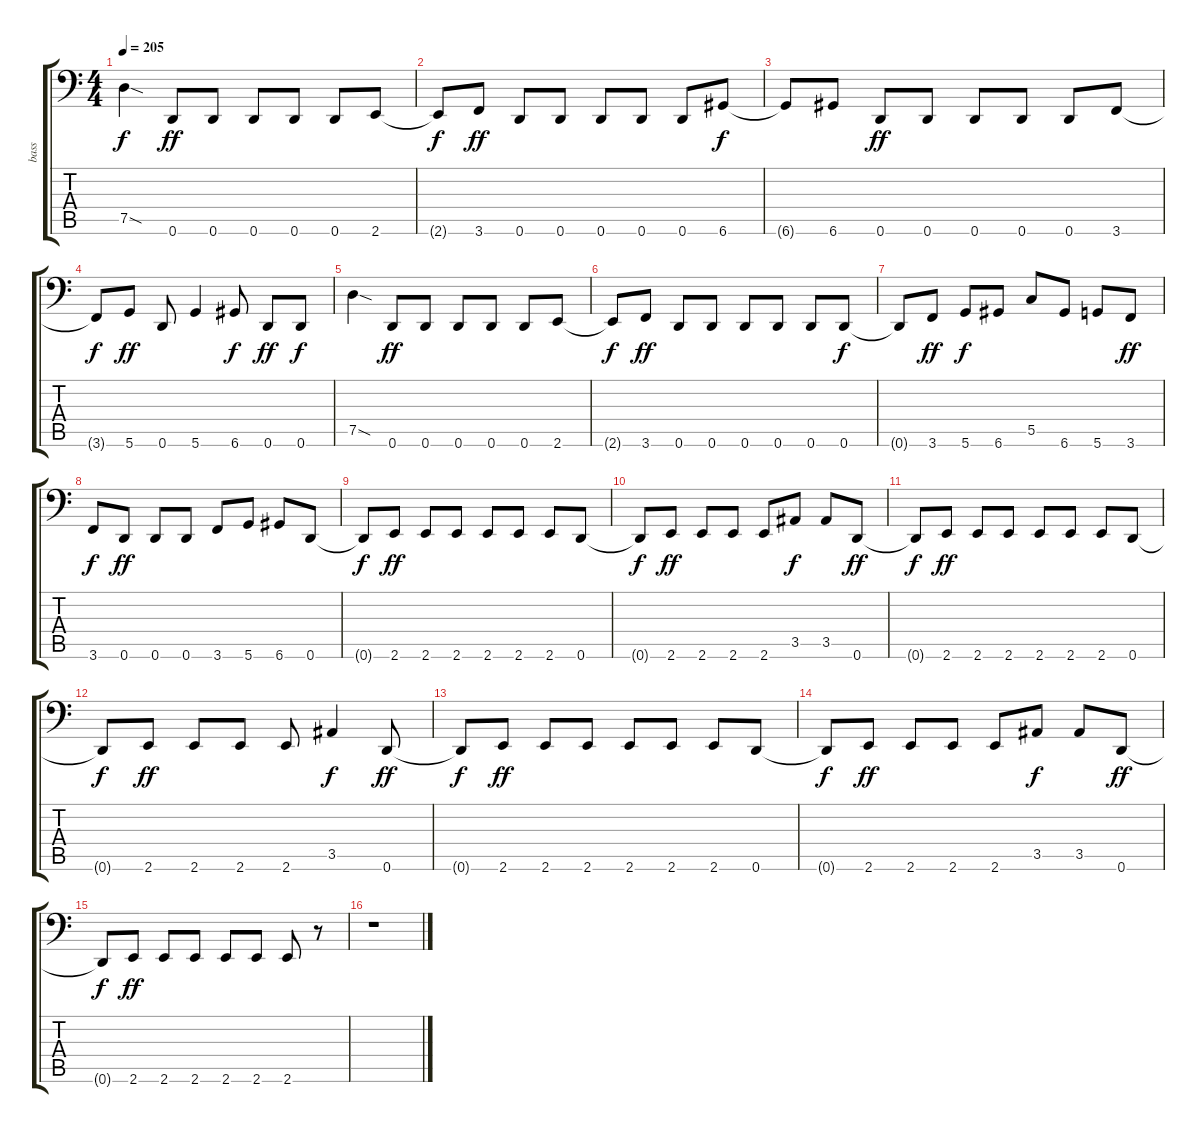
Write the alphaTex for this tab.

\track ("bass" "bass") {instrument electricbasspick}
\staff {score tabs}
\tuning (D3 A2 F2 C2 G1 D1) {hide}
\ts (4 4)
\tempo 205
\clef f4
\ks c
7.5{sod}.4{dy f} 0.6.8{dy ff} 0.6.8 0.6.8 0.6.8 0.6.8 2.6.8 |
2.6{t}.8{dy f} 3.6.8{dy ff} 0.6.8 0.6.8 0.6.8 0.6.8 0.6.8 6.6.8{dy f} |
6.6{t}.8 6.6.8 0.6.8{dy ff} 0.6.8 0.6.8 0.6.8 0.6.8 3.6.8 |
3.6{t}.8{dy f} 5.6.8{dy ff} 0.6.8 5.6.4 6.6.8{dy f} 0.6.8{dy ff} 0.6.8{dy f} |
7.5{sod}.4 0.6.8{dy ff} 0.6.8 0.6.8 0.6.8 0.6.8 2.6.8 |
2.6{t}.8{dy f} 3.6.8{dy ff} 0.6.8 0.6.8 0.6.8 0.6.8 0.6.8 0.6.8{dy f} |
0.6{t}.8 3.6.8{dy ff} 5.6.8{dy f} 6.6.8 5.5.8 6.6.8 5.6.8 3.6.8{dy ff} |
3.6.8{dy f} 0.6.8{dy ff} 0.6.8 0.6.8 3.6.8 5.6.8 6.6.8 0.6.8 |
0.6{t}.8{dy f} 2.6.8{dy ff} 2.6.8 2.6.8 2.6.8 2.6.8 2.6.8 0.6.8 |
0.6{t}.8{dy f} 2.6.8{dy ff} 2.6.8 2.6.8 2.6.8 3.5.8{dy f} 3.5.8 0.6.8{dy ff} |
0.6{t}.8{dy f} 2.6.8{dy ff} 2.6.8 2.6.8 2.6.8 2.6.8 2.6.8 0.6.8 |
0.6{t}.8{dy f} 2.6.8{dy ff} 2.6.8 2.6.8 2.6.8 3.5.4{dy f} 0.6.8{dy ff} |
0.6{t}.8{dy f} 2.6.8{dy ff} 2.6.8 2.6.8 2.6.8 2.6.8 2.6.8 0.6.8 |
0.6{t}.8{dy f} 2.6.8{dy ff} 2.6.8 2.6.8 2.6.8 3.5.8{dy f} 3.5.8 0.6.8{dy ff} |
0.6{t}.8{dy f} 2.6.8{dy ff} 2.6.8 2.6.8 2.6.8 2.6.8 2.6.8 r.8 |
r.1
